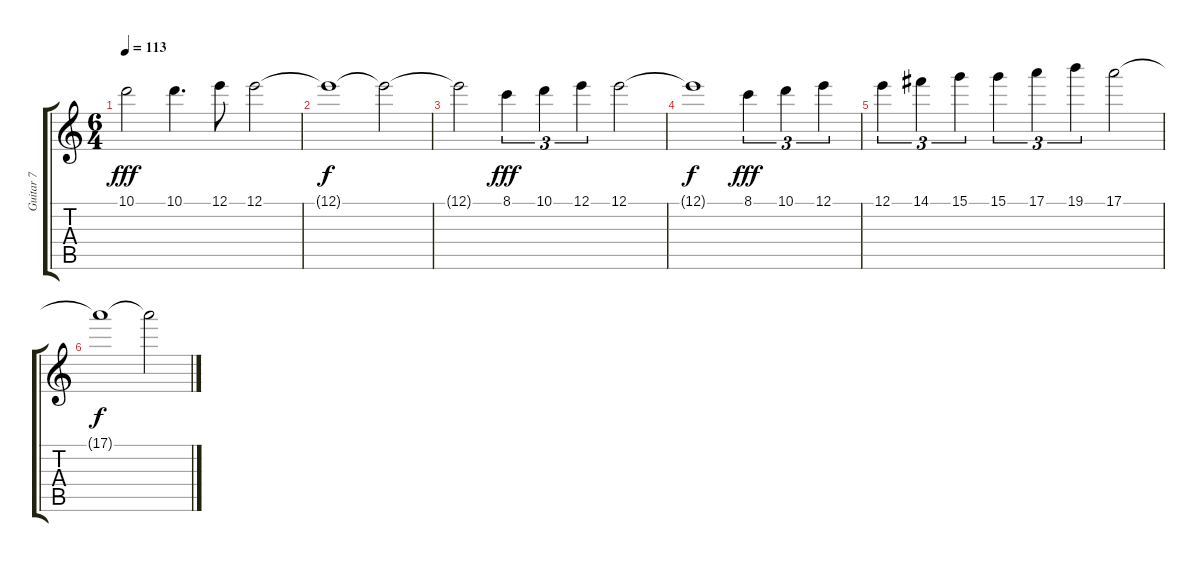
\track ("Guitar 7" "Guitar 7") {instrument distortionguitar}
\staff {score tabs}
\tuning (E4 B3 G3 D3 A2 E2) {hide}
\ts (6 4)
\tempo 113
\clef g2
\ks c
10.1.2{dy fff} 10.1.4{d} 12.1.8 12.1.2 |
12.1{t}.1{dy f} 12.1{t}.2 |
12.1{t}.2 8.1.4{tu (3 2) dy fff} 10.1.4{tu (3 2)} 12.1.4{tu (3 2)} 12.1.2 |
12.1{t}.1{dy f} 8.1.4{tu (3 2) dy fff} 10.1.4{tu (3 2)} 12.1.4{tu (3 2)} |
12.1.4{tu (3 2)} 14.1.4{tu (3 2)} 15.1.4{tu (3 2)} 15.1.4{tu (3 2)} 17.1.4{tu (3 2)} 19.1.4{tu (3 2)} 17.1.2{balance 8} |
17.1{t}.1{dy f} 17.1{t}.2
